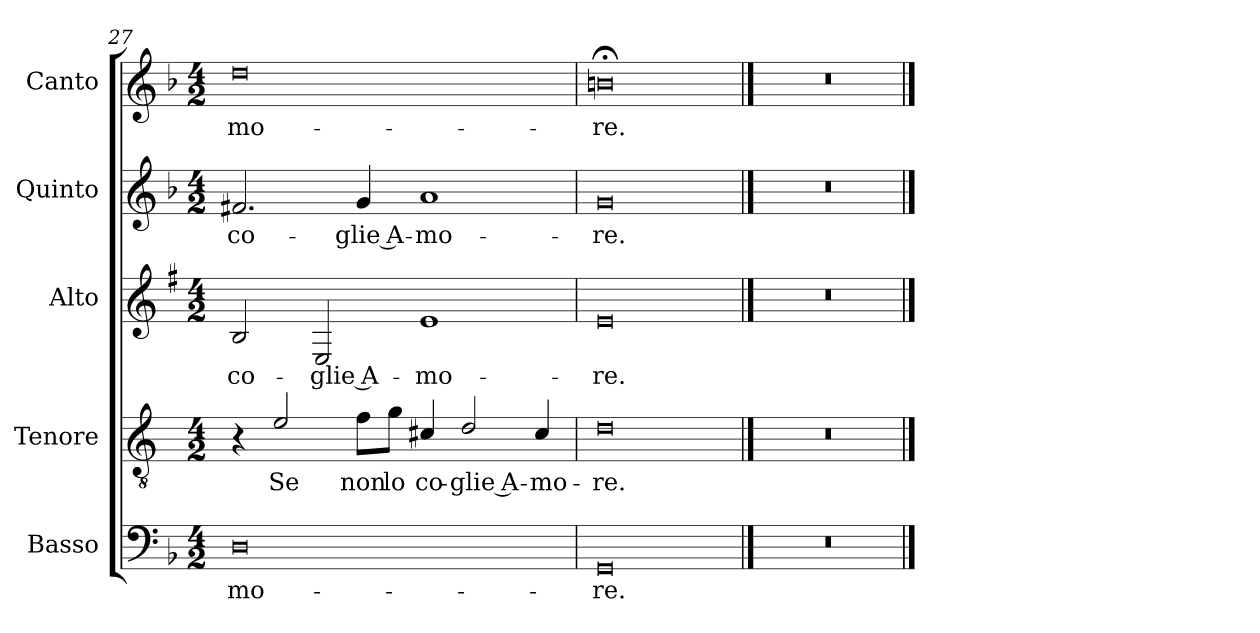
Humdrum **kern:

**kern	**text	**kern	**text	**kern	**text	**kern	**text	**kern	**text
*part5	*part5	*part4	*part4	*part3	*part3	*part2	*part2	*part1	*part1
*staff5	*staff5	*staff4	*staff4	*staff3	*staff3	*staff2	*staff2	*staff1	*staff1
*I"Basso	*	*I"Tenore	*	*I"Alto	*	*I"Quinto	*	*I"Canto	*
*I'B	*	*I'T	*	*I'A	*	*	*	*I'C	*
*clefF4	*	*clefGv2	*	*clefG2	*	*clefG2	*	*clefG2	*
*	*	*ITrd4c7	*	*ITrd1c2	*	*	*	*	*
*k[b-]	*	*k[b-]	*	*k[b-]	*	*k[b-]	*	*k[b-]	*
*F:	*	*F:	*	*F:	*	*F:	*	*F:	*
*M4/2	*	*M4/2	*	*M4/2	*	*M4/2	*	*M4/2	*
=27	=27	=27	=27	=27	=27	=27	=27	=27	=27
!	!LO:LY:b	!	!	!	!LO:LY:b	!	!LO:LY:b	!	!LO:LY:b
0D	-mo-	4r	.	2A/	co-	2.f#X/	co-	0dd	-mo-
!	!	!	!LO:LY:b	!	!	!	!	!	!
.	.	2A/	Se	.	.	.	.	.	.
!	!	!	!	!	!LO:LY:b	!	!	!	!
.	.	.	.	2D/	-glie A-	.	.	.	.
!	!	!	!LO:LY:b	!	!	!	!LO:LY:b	!	!
.	.	8B-\L	non	.	.	4g/	-glie A-	.	.
!	!	!	!LO:LY:b	!	!	!	!	!	!
.	.	8c\J	lo	.	.	.	.	.	.
!	!	!	!LO:LY:b	!	!LO:LY:b	!	!LO:LY:b	!	!
.	.	4F#X/	co-	1d	-mo-	1a	-mo-	.	.
!	!	!	!LO:LY:b	!	!	!	!	!	!
.	.	2G/	-glie A-	.	.	.	.	.	.
!	!	!	!LO:LY:b	!	!	!	!	!	!
.	.	4F#/	-mo-	.	.	.	.	.	.
=28	=28	=28	=28	=28	=28	=28	=28	=28	=28
!	!LO:LY:b	!	!LO:LY:b	!	!LO:LY:b	!	!LO:LY:b	!	!LO:LY:b
0GG	-re.	0G	-re.	0d	-re.	0g	-re.	0bn;<	-re.
==29	==29	==29	==29	==29	==29	==29	==29	==29	==29
0r	.	0r	.	0r	.	0r	.	0r	.
==	==	==	==	==	==	==	==	==	==
*-	*-	*-	*-	*-	*-	*-	*-	*-	*-
